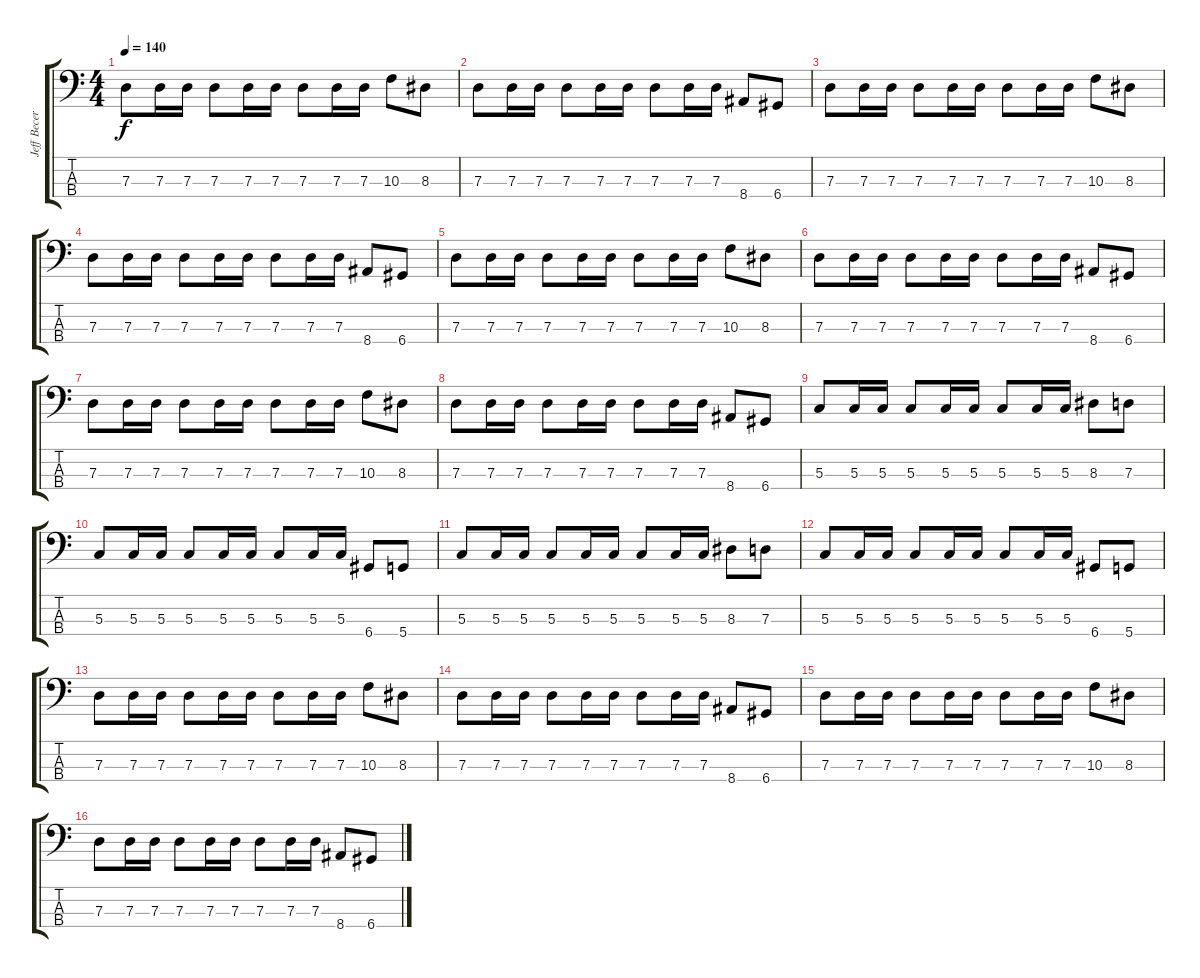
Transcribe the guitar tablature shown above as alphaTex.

\track ("Jeff Becerra" "Jeff Becer") {instrument electricbassfinger}
\staff {score tabs}
\tuning (F2 C2 G1 D1) {hide}
\ts (4 4)
\tempo 140
\clef f4
\ks c
7.3.8{dy f} 7.3.16 7.3.16 7.3.8 7.3.16 7.3.16 7.3.8 7.3.16 7.3.16 10.3.8 8.3.8 |
7.3.8 7.3.16 7.3.16 7.3.8 7.3.16 7.3.16 7.3.8 7.3.16 7.3.16 8.4.8 6.4.8 |
7.3.8 7.3.16 7.3.16 7.3.8 7.3.16 7.3.16 7.3.8 7.3.16 7.3.16 10.3.8 8.3.8 |
7.3.8 7.3.16 7.3.16 7.3.8 7.3.16 7.3.16 7.3.8 7.3.16 7.3.16 8.4.8 6.4.8 |
7.3.8 7.3.16 7.3.16 7.3.8 7.3.16 7.3.16 7.3.8 7.3.16 7.3.16 10.3.8 8.3.8 |
7.3.8 7.3.16 7.3.16 7.3.8 7.3.16 7.3.16 7.3.8 7.3.16 7.3.16 8.4.8 6.4.8 |
7.3.8 7.3.16 7.3.16 7.3.8 7.3.16 7.3.16 7.3.8 7.3.16 7.3.16 10.3.8 8.3.8 |
7.3.8 7.3.16 7.3.16 7.3.8 7.3.16 7.3.16 7.3.8 7.3.16 7.3.16 8.4.8 6.4.8 |
5.3.8 5.3.16 5.3.16 5.3.8 5.3.16 5.3.16 5.3.8 5.3.16 5.3.16 8.3.8 7.3.8 |
5.3.8 5.3.16 5.3.16 5.3.8 5.3.16 5.3.16 5.3.8 5.3.16 5.3.16 6.4.8 5.4.8 |
5.3.8 5.3.16 5.3.16 5.3.8 5.3.16 5.3.16 5.3.8 5.3.16 5.3.16 8.3.8 7.3.8 |
5.3.8 5.3.16 5.3.16 5.3.8 5.3.16 5.3.16 5.3.8 5.3.16 5.3.16 6.4.8 5.4.8 |
7.3.8 7.3.16 7.3.16 7.3.8 7.3.16 7.3.16 7.3.8 7.3.16 7.3.16 10.3.8 8.3.8 |
7.3.8 7.3.16 7.3.16 7.3.8 7.3.16 7.3.16 7.3.8 7.3.16 7.3.16 8.4.8 6.4.8 |
7.3.8 7.3.16 7.3.16 7.3.8 7.3.16 7.3.16 7.3.8 7.3.16 7.3.16 10.3.8 8.3.8 |
7.3.8 7.3.16 7.3.16 7.3.8 7.3.16 7.3.16 7.3.8 7.3.16 7.3.16 8.4.8 6.4.8
